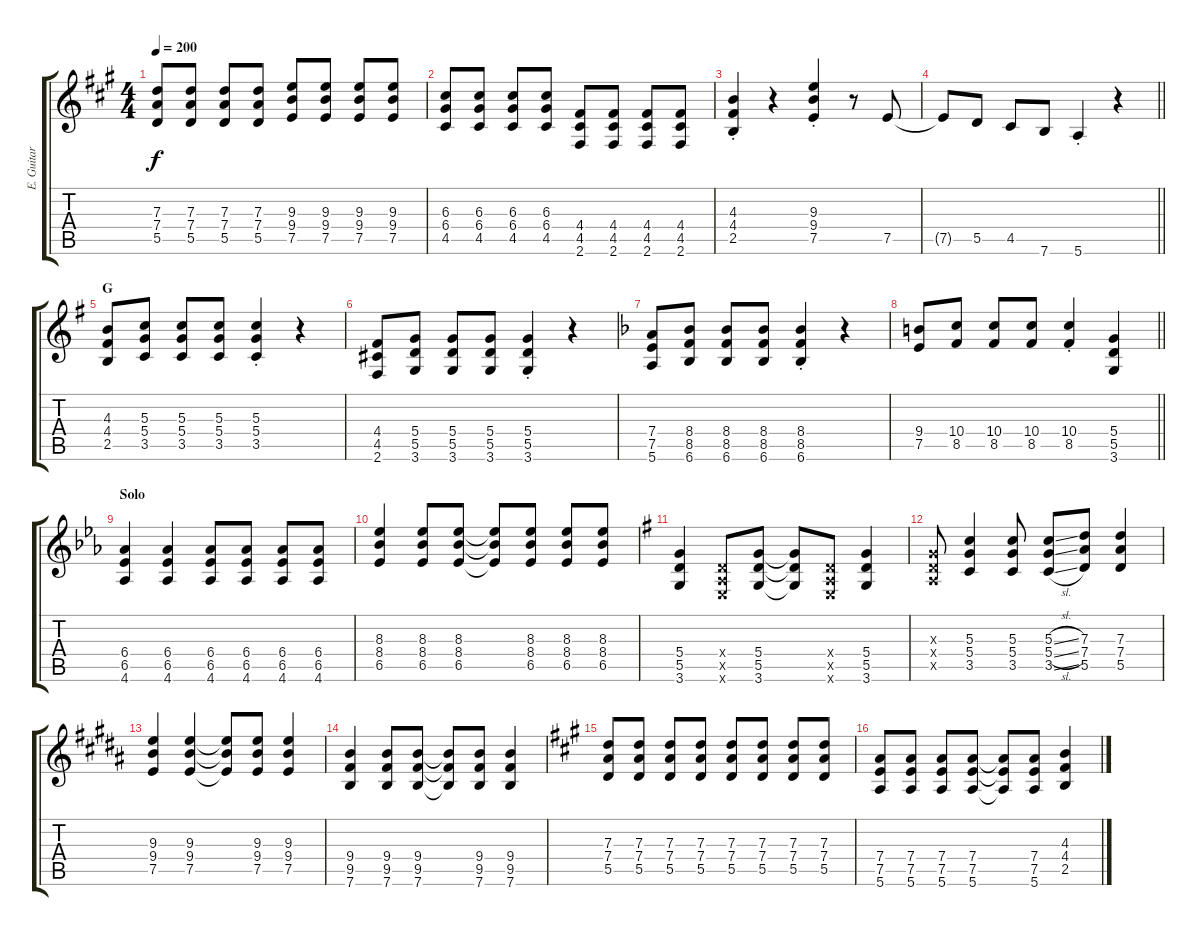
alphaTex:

\track ("E. Guitar III" "E. Guitar ") {instrument overdrivenguitar}
\staff {score tabs}
\tuning (E4 B3 G3 D3 A2 E2) {hide}
\ts (4 4)
\tempo 200
\clef g2
\ks a
(7.3 7.4 5.5).8{dy f} (7.3 7.4 5.5).8 (7.3 7.4 5.5).8 (7.3 7.4 5.5).8 (9.3 9.4 7.5).8 (9.3 9.4 7.5).8 (9.3 9.4 7.5).8 (9.3 9.4 7.5).8 |
(6.3 6.4 4.5).8 (6.3 6.4 4.5).8 (6.3 6.4 4.5).8 (6.3 6.4 4.5).8 (4.4 4.5 2.6).8 (4.4 4.5 2.6).8 (4.4 4.5 2.6).8 (4.4 4.5 2.6).8 |
(4.3{st} 4.4{st} 2.5{st}).4 r.4 (9.3{st} 9.4{st} 7.5{st}).4 r.8 7.5.8 |
\barLineRight lightlight
7.5{t}.8 5.5.8 4.5.8 7.6.8 5.6{st}.4 r.4 |
\section ("" "G")
\ks g
(4.3 4.4 2.5).8 (5.3 5.4 3.5).8 (5.3 5.4 3.5).8 (5.3 5.4 3.5).8 (5.3{st} 5.4{st} 3.5{st}).4 r.4 |
(4.4 4.5 2.6).8 (5.4 5.5 3.6).8 (5.4 5.5 3.6).8 (5.4 5.5 3.6).8 (5.4{st} 5.5{st} 3.6{st}).4 r.4 |
\ks f
(7.4 7.5 5.6).8 (8.4 8.5 6.6).8 (8.4 8.5 6.6).8 (8.4 8.5 6.6).8 (8.4{st} 8.5{st} 6.6{st}).4 r.4 |
\barLineRight lightlight
(9.4 7.5).8 (10.4 8.5).8 (10.4 8.5).8 (10.4 8.5).8 (10.4{st} 8.5{st}).4 (5.4 5.5 3.6).4 |
\section ("" "Solo")
\ks eb
(6.4 6.5 4.6).4 (6.4 6.5 4.6).4 (6.4 6.5 4.6).8 (6.4 6.5 4.6).8 (6.4 6.5 4.6).8 (6.4 6.5 4.6).8 |
(8.3 8.4 6.5).4 (8.3 8.4 6.5).8 (8.3 8.4 6.5).8 (8.3{t} 8.4{t} 6.5{t}).8 (8.3 8.4 6.5).8 (8.3 8.4 6.5).8 (8.3 8.4 6.5).8 |
\ks g
(5.4 5.5 3.6).4 (0.4{x} 0.5{x} 0.6{x}).8 (5.4 5.5 3.6).8 (5.4{t} 5.5{t} 3.6{t}).8 (0.4{x} 0.5{x} 0.6{x}).8 (5.4 5.5 3.6).4 |
(0.3{x} 0.4{x} 0.5{x}).8 (5.3 5.4 3.5).4 (5.3 5.4 3.5).8 (5.3{sl} 5.4{sl} 3.5{sl}).8 (7.3 7.4 5.5).8 (7.3 7.4 5.5).4 |
\ks b
(9.3 9.4 7.5).4 (9.3 9.4 7.5).4 (9.3{t} 9.4{t} 7.5{t}).8 (9.3 9.4 7.5).8 (9.3 9.4 7.5).4 |
(9.4 9.5 7.6).4 (9.4 9.5 7.6).8 (9.4 9.5 7.6).8 (9.4{t} 9.5{t} 7.6{t}).8 (9.4 9.5 7.6).8 (9.4 9.5 7.6).4 |
\ks a
(7.3 7.4 5.5).8 (7.3 7.4 5.5).8 (7.3 7.4 5.5).8 (7.3 7.4 5.5).8 (7.3 7.4 5.5).8 (7.3 7.4 5.5).8 (7.3 7.4 5.5).8 (7.3 7.4 5.5).8 |
(7.4 7.5 5.6).8 (7.4 7.5 5.6).8 (7.4 7.5 5.6).8 (7.4 7.5 5.6).8 (7.4{t} 7.5{t} 5.6{t}).8 (7.4 7.5 5.6).8 (4.3 4.4 2.5).4
